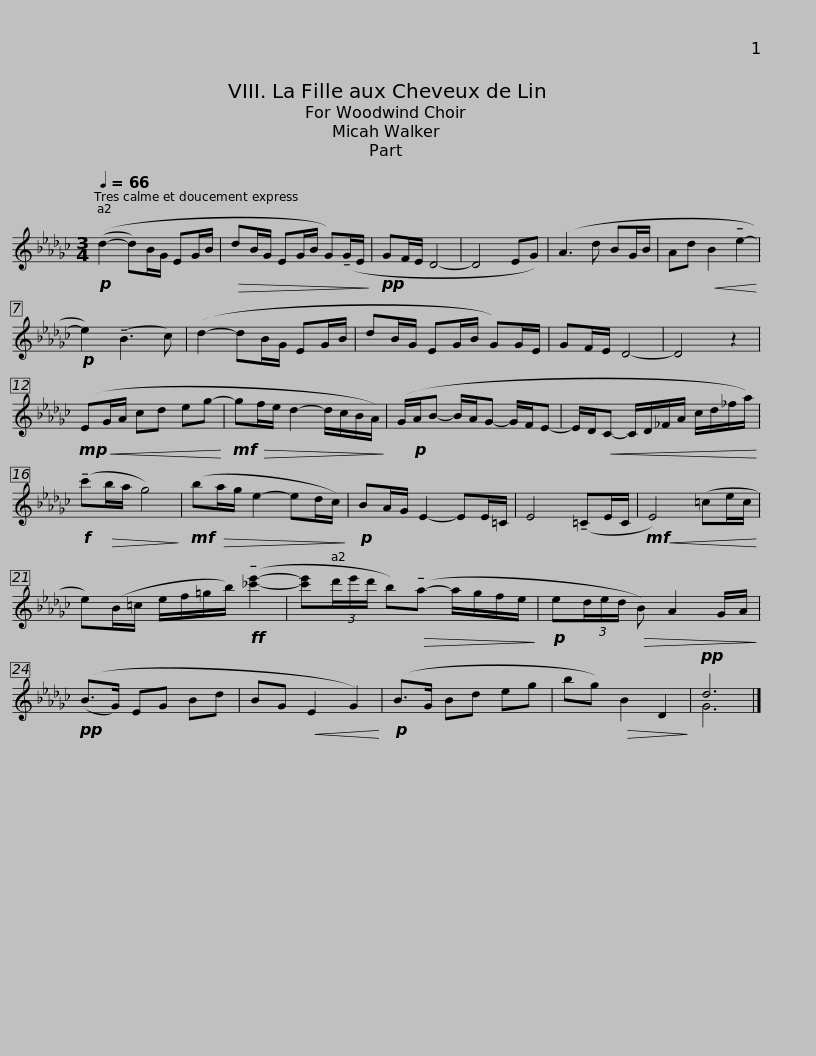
X:1
%%score ( 1 2 )
L:1/8
Q:1/4=66
M:3/4
I:linebreak $
K:Gb
V:1 treble
V:2 treble
V:1
!p! ((d2- d)B/G/ EG/B/ |!>(! dB/G/ EG/B/ G)(!tenuto!G/E/!>)! |!pp! GF/E/ D4- | D4 EG) | (A3 d BG/B/ | %5
 Ad!<(! B2 !tenuto!e2-!<)! |!p! e2) (!tenuto!B3 c) | (d2- dB/G/ EG/B/ |$ dB/G/ EG/B/ G)G/E/ | GF/E/ D4- | %10
 D4 z2 |!mp! (E!<(!G/A/ cd eg-!<)! |!mf! g!>(!f/e/ d2- d/c/B/A/)!>)! | (G/!p!A/B- B/A/G- G/F/E- |$ E/D/!<(!C- C/D/_F/A/ c/d/_f/a/)!<)! | %15
!f! (!tenuto!c'!>(!b/a/ g4)!>)! |!mf! (b!>(!a/g/ e2- ed/c/)!>)! |!p! BA/G/ E2- EE/=C/ | E4 (!tenuto!=CE/C/ |!mf!!<(! E4) (=ce/c/!<)! |$ %20
 e)(B/=c/ e/f/=g/b/)!ff! (!tenuto![_c'e']2- | [c'e'](3d'/e'/d'/ b)!>(!(!tenuto!a- a/g/f/e/!>)! |!p! e(3d/e/d/!>(! B) A2 G/A/!>)! |!pp! ((B>G) EG Bd | BG!<(! E2 G2)!<)! |$ %25
!p! (B>G Bd eg | bg)!>(! B2 D2!>)! |!pp! d6 |] %28
V:2
 x6 | x6 | x6 | x6 | x6 | %5
 x6 | x6 | x6 |$ x6 | x6 | %10
 x6 | x6 | x6 | x6 |$ x6 | %15
 x6 | x6 | x6 | x6 | x6 |$ %20
 x6 | x6 | x6 | x6 | x6 |$ %25
 x6 | x6 | G6 |] %28
